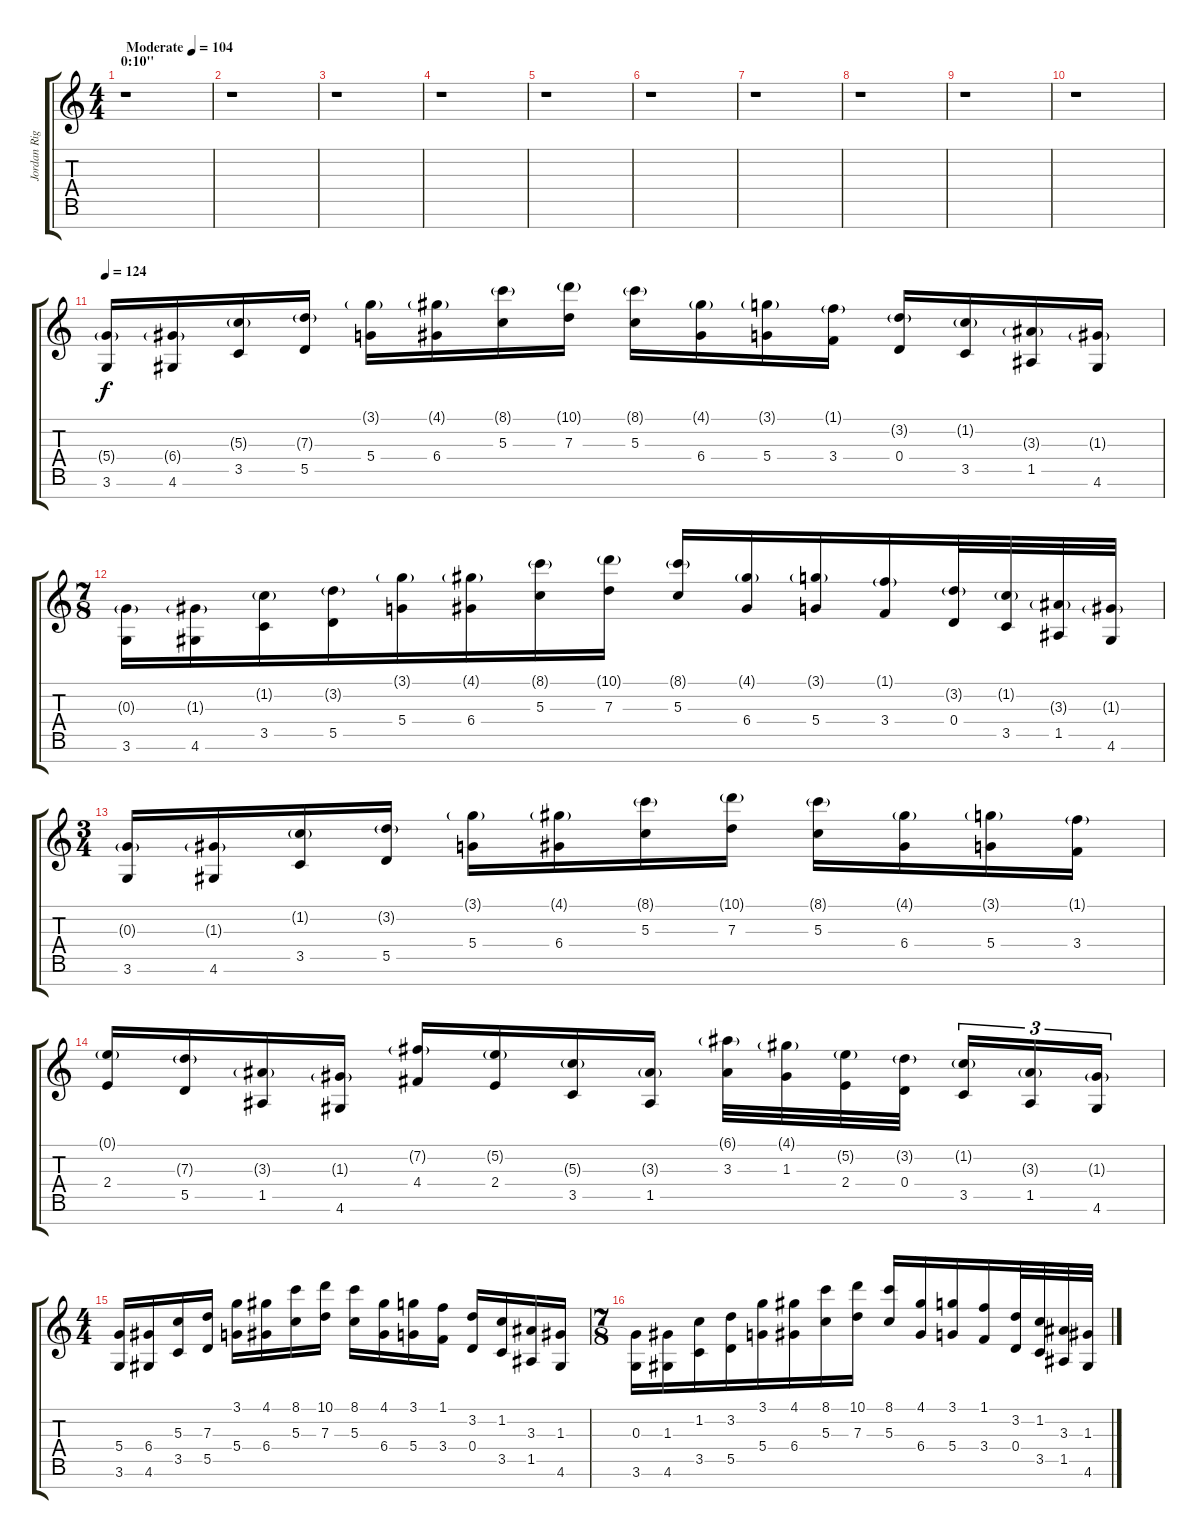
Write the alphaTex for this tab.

\track ("Jordan Right Hand Overdubs and Effects" "Jordan Rig") {instrument violin}
\staff {score tabs}
\tuning (E5 B4 G4 D4 A3 E3 B2) {hide}
\ts (4 4)
\section ("" "0:10''")
\tempo (104 "Moderate")
\clef g2
\ks c
r.1{dy f instrument violin} |
r.1 |
r.1 |
r.1 |
r.1 |
r.1 |
r.1 |
r.1 |
r.1 |
r.1 |
\tempo 124
(5.4{g} 3.6).16 (6.4{g} 4.6).16 (5.3{g} 3.5).16 (7.3{g} 5.5).16 (3.1{g} 5.4).16 (4.1{g} 6.4).16 (8.1{g} 5.3).16 (10.1{g} 7.3).16 (8.1{g} 5.3).16 (4.1{g} 6.4).16 (3.1{g} 5.4).16 (1.1{g} 3.4).16 (3.2{g} 0.4).16 (1.2{g} 3.5).16 (3.3{g} 1.5).16 (1.3{g} 4.6).16 |
\ts (7 8)
(0.3{g} 3.6).16 (1.3{g} 4.6).16 (1.2{g} 3.5).16 (3.2{g} 5.5).16 (3.1{g} 5.4).16 (4.1{g} 6.4).16 (8.1{g} 5.3).16 (10.1{g} 7.3).16 (8.1{g} 5.3).16 (4.1{g} 6.4).16 (3.1{g} 5.4).16 (1.1{g} 3.4).16 (3.2{g} 0.4).32 (1.2{g} 3.5).32 (3.3{g} 1.5).32 (1.3{g} 4.6).32 |
\ts (3 4)
(0.3{g} 3.6).16 (1.3{g} 4.6).16 (1.2{g} 3.5).16 (3.2{g} 5.5).16 (3.1{g} 5.4).16 (4.1{g} 6.4).16 (8.1{g} 5.3).16 (10.1{g} 7.3).16 (8.1{g} 5.3).16 (4.1{g} 6.4).16 (3.1{g} 5.4).16 (1.1{g} 3.4).16 |
(0.1{g} 2.4).16 (7.3{g} 5.5).16 (3.3{g} 1.5).16 (1.3{g} 4.6).16 (7.2{g} 4.4).16 (5.2{g} 2.4).16 (5.3{g} 3.5).16 (3.3{g} 1.5).16 (6.1{g} 3.3).32 (4.1{g} 1.3).32 (5.2{g} 2.4).32 (3.2{g} 0.4).32 (1.2{g} 3.5).16{tu (3 2)} (3.3{g} 1.5).16{tu (3 2)} (1.3{g} 4.6).16{tu (3 2)} |
\ts (4 4)
(5.4 3.6).16 (6.4 4.6).16 (5.3 3.5).16 (7.3 5.5).16 (3.1 5.4).16 (4.1 6.4).16 (8.1 5.3).16 (10.1 7.3).16 (8.1 5.3).16 (4.1 6.4).16 (3.1 5.4).16 (1.1 3.4).16 (3.2 0.4).16 (1.2 3.5).16 (3.3 1.5).16 (1.3 4.6).16 |
\ts (7 8)
(0.3 3.6).16 (1.3 4.6).16 (1.2 3.5).16 (3.2 5.5).16 (3.1 5.4).16 (4.1 6.4).16 (8.1 5.3).16 (10.1 7.3).16 (8.1 5.3).16 (4.1 6.4).16 (3.1 5.4).16 (1.1 3.4).16 (3.2 0.4).32 (1.2 3.5).32 (3.3 1.5).32 (1.3 4.6).32
